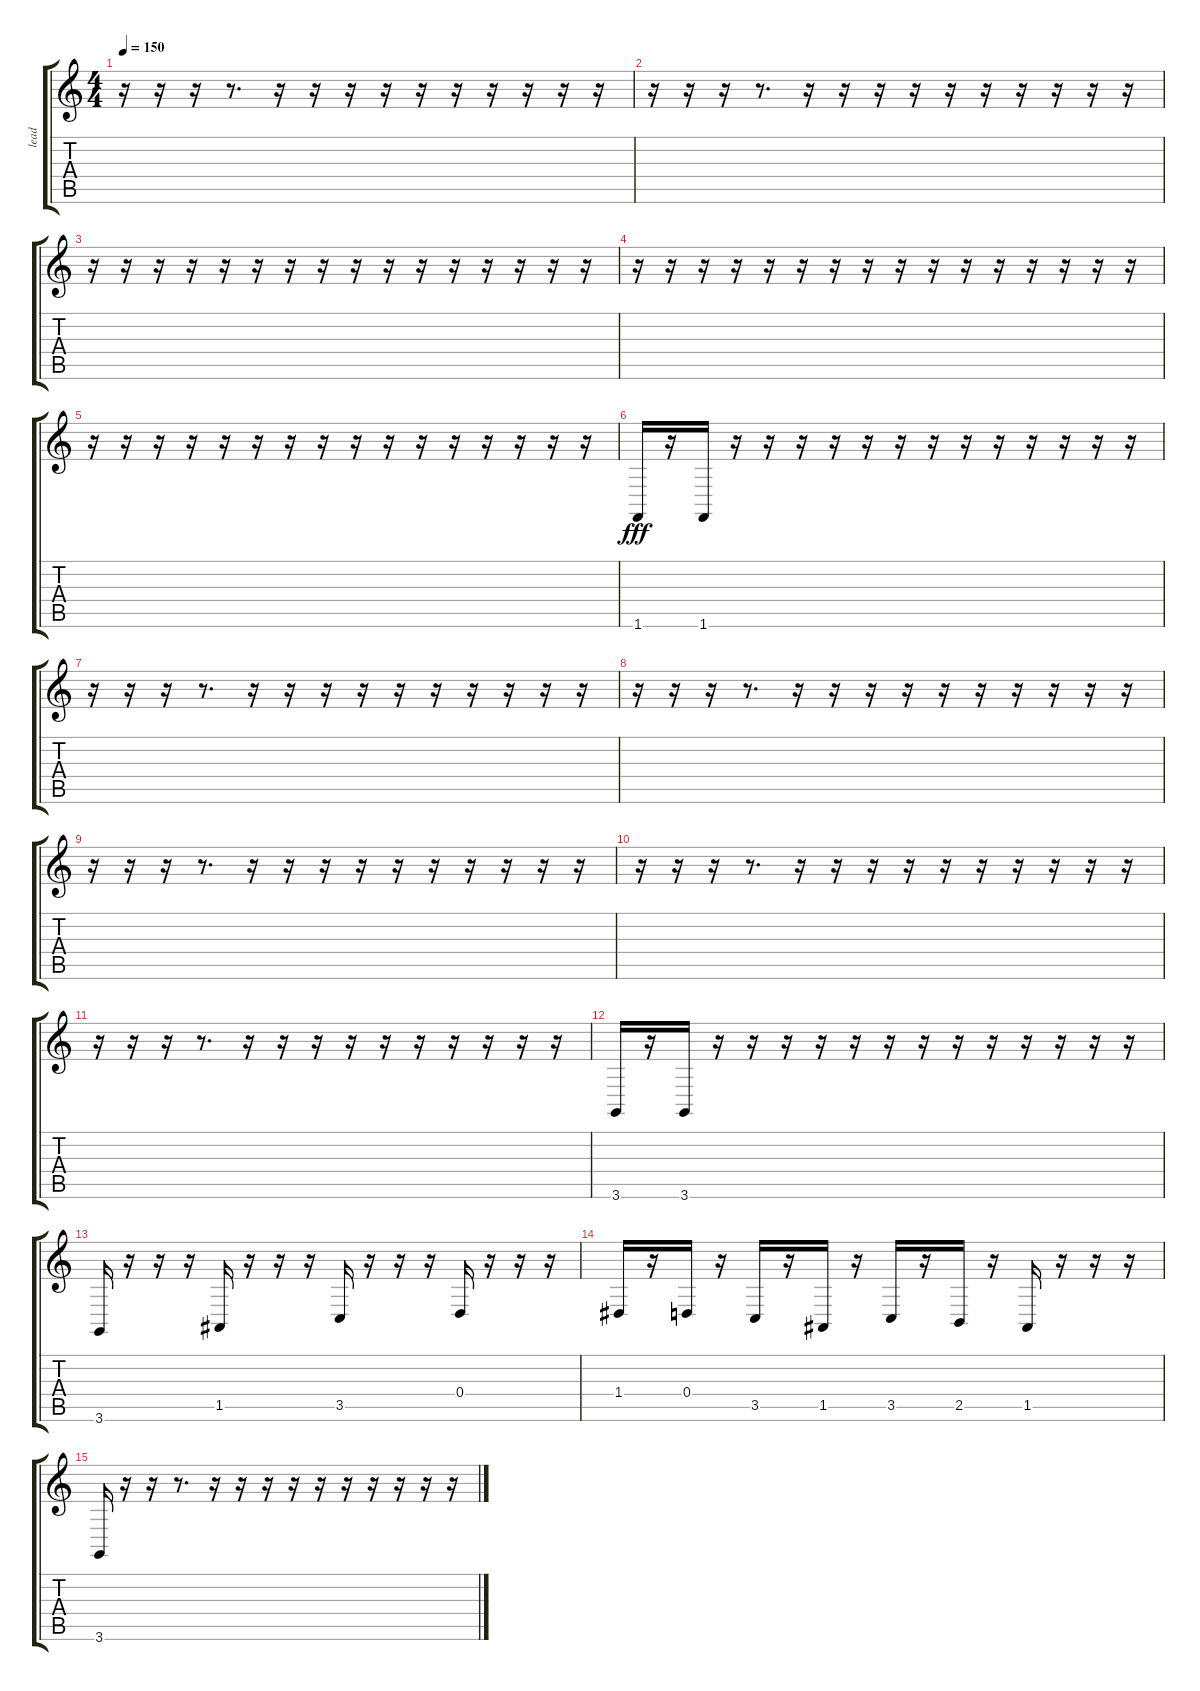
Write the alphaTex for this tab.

\track ("lead" "lead") {instrument acousticgrandpiano}
\staff {score tabs}
\tuning (E4 B3 G3 D3 A2 E2) {hide}
\ts (4 4)
\tempo 150
\clef g2
\ks c
r.16{dy fff} r.16 r.16 r.8{d} r.16 r.16 r.16 r.16 r.16 r.16 r.16 r.16 r.16 r.16 |
r.16 r.16 r.16 r.8{d} r.16 r.16 r.16 r.16 r.16 r.16 r.16 r.16 r.16 r.16 |
r.16 r.16 r.16 r.16 r.16 r.16 r.16 r.16 r.16 r.16 r.16 r.16 r.16 r.16 r.16 r.16 |
r.16 r.16 r.16 r.16 r.16 r.16 r.16 r.16 r.16 r.16 r.16 r.16 r.16 r.16 r.16 r.16 |
r.16 r.16 r.16 r.16 r.16 r.16 r.16 r.16 r.16 r.16 r.16 r.16 r.16 r.16 r.16 r.16 |
1.6.16 r.16 1.6.16 r.16 r.16 r.16 r.16 r.16 r.16 r.16 r.16 r.16 r.16 r.16 r.16 r.16 |
r.16 r.16 r.16 r.8{d} r.16 r.16 r.16 r.16 r.16 r.16 r.16 r.16 r.16 r.16 |
r.16 r.16 r.16 r.8{d} r.16 r.16 r.16 r.16 r.16 r.16 r.16 r.16 r.16 r.16 |
r.16 r.16 r.16 r.8{d} r.16 r.16 r.16 r.16 r.16 r.16 r.16 r.16 r.16 r.16 |
r.16 r.16 r.16 r.8{d} r.16 r.16 r.16 r.16 r.16 r.16 r.16 r.16 r.16 r.16 |
r.16 r.16 r.16 r.8{d} r.16 r.16 r.16 r.16 r.16 r.16 r.16 r.16 r.16 r.16 |
3.6.16 r.16 3.6.16 r.16 r.16 r.16 r.16 r.16 r.16 r.16 r.16 r.16 r.16 r.16 r.16 r.16 |
3.6.16 r.16 r.16 r.16 1.5.16 r.16 r.16 r.16 3.5.16 r.16 r.16 r.16 0.4.16 r.16 r.16 r.16 |
1.4.16 r.16 0.4.16 r.16 3.5.16 r.16 1.5.16 r.16 3.5.16 r.16 2.5.16 r.16 1.5.16 r.16 r.16 r.16 |
3.6.16 r.16 r.16 r.8{d} r.16 r.16 r.16 r.16 r.16 r.16 r.16 r.16 r.16 r.16
